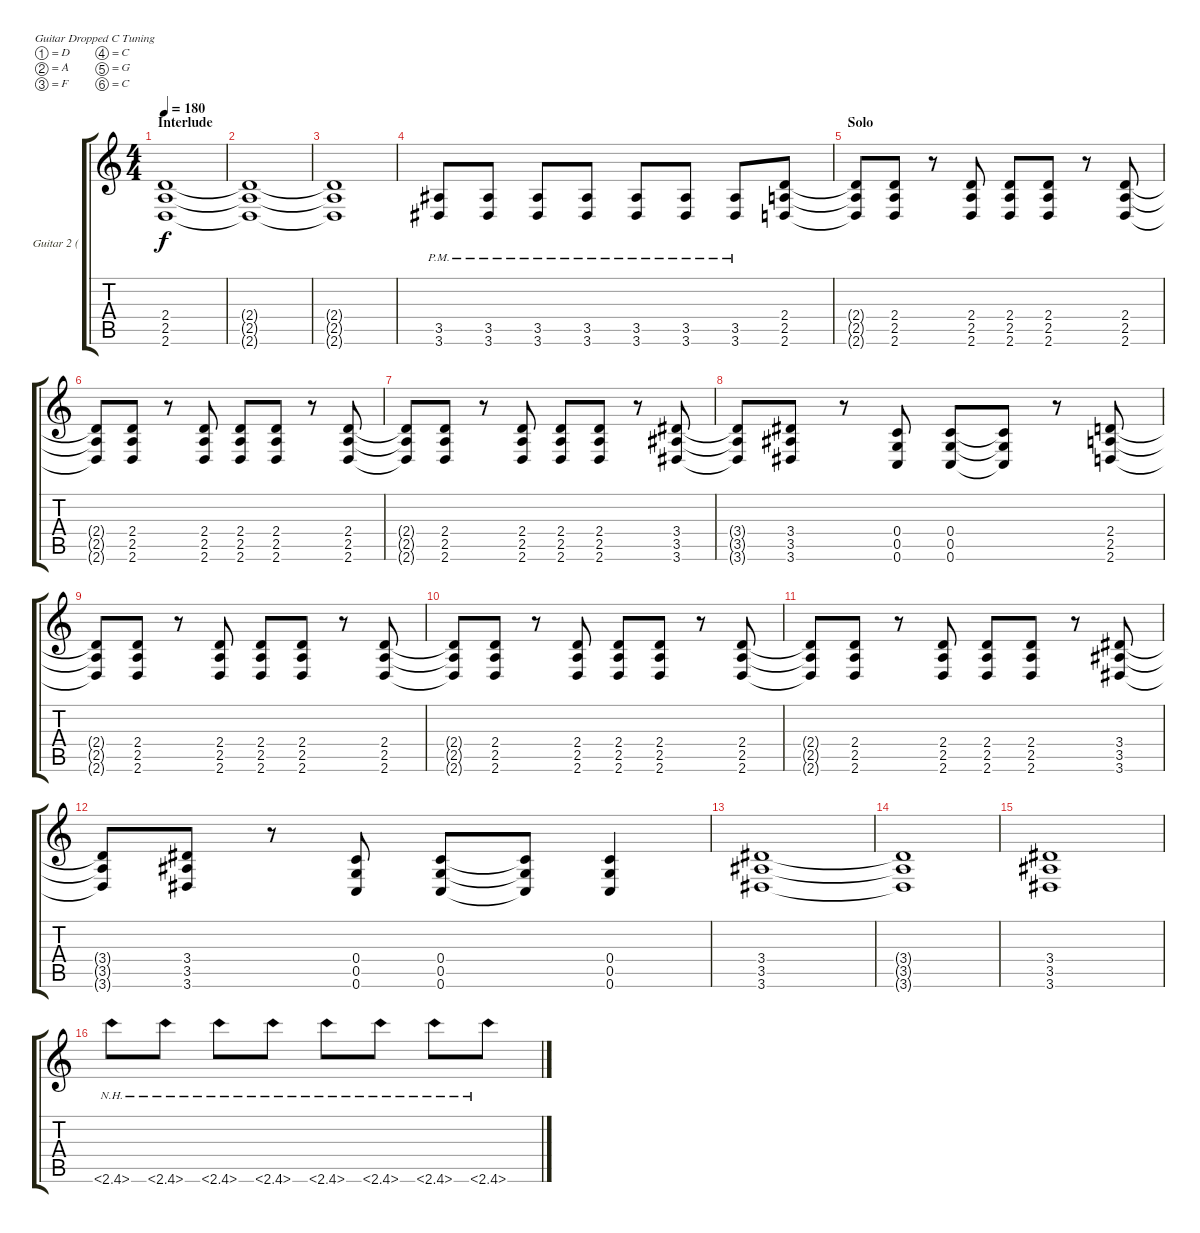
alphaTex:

\defaultSystemsLayout 4
\bracketExtendMode groupsimilarinstruments
\firstSystemTrackNameOrientation horizontal
\otherSystemsTrackNameOrientation horizontal
\track ("Guitar 2 (Rhythm) Left" "Guitar 2 (") {instrument distortionguitar}
\staff {score tabs}
\tuning (D4 A3 F3 C3 G2 C2)
\ts (4 4)
\section ("" "Interlude")
\tempo 180
\clef g2
\ks c
(2.4{t} 2.5{t} 2.6{t}).1{dy f} |
(2.4{t} 2.5{t} 2.6{t}).1 |
(2.6{t} 2.5{t} 2.4{t}).1 |
(3.5{pm} 3.6{pm}).8 (3.6{pm} 3.5{pm}).8 (3.6{pm} 3.5{pm}).8 (3.6{pm} 3.5{pm}).8 (3.6{pm} 3.5{pm}).8 (3.6{pm} 3.5{pm}).8 (3.6{pm} 3.5{pm}).8 (2.6 2.5 2.4).8 |
\section ("" "Solo")
(2.4{t} 2.5{t} 2.6{t}).8 (2.6 2.5 2.4).8 r.8 (2.6 2.5 2.4).8 (2.6 2.5 2.4).8 (2.6 2.5 2.4).8 r.8 (2.6 2.5 2.4).8 |
(2.6{t} 2.5{t} 2.4{t}).8 (2.4 2.5 2.6).8 r.8 (2.6 2.5 2.4).8 (2.6 2.5 2.4).8 (2.6 2.5 2.4).8 r.8 (2.6 2.5 2.4).8 |
(2.4{t} 2.5{t} 2.6{t}).8 (2.4 2.5 2.6).8 r.8 (2.6 2.5 2.4).8 (2.6 2.5 2.4).8 (2.6 2.4 2.5).8 r.8 (3.6 3.5 3.4).8 |
(3.6{t} 3.5{t} 3.4{t}).8 (3.4 3.5 3.6).8 r.8 (0.6 0.5 0.4).8 (0.4 0.5 0.6).8 (0.6{t} 0.5{t} 0.4{t}).8 r.8 (2.5 2.6 2.4).8 |
(2.4{t} 2.5{t} 2.6{t}).8 (2.6 2.5 2.4).8 r.8 (2.6 2.4 2.5).8 (2.6 2.5 2.4).8 (2.6 2.5 2.4).8 r.8 (2.6 2.5 2.4).8 |
(2.4{t} 2.5{t} 2.6{t}).8 (2.6 2.5 2.4).8 r.8 (2.6 2.4 2.5).8 (2.6 2.4 2.5).8 (2.6 2.4 2.5).8 r.8 (2.6 2.5 2.4).8 |
(2.5{t} 2.6{t} 2.4{t}).8 (2.4 2.5 2.6).8 r.8 (2.4 2.5 2.6).8 (2.6 2.4 2.5).8 (2.6 2.5 2.4).8 r.8 (3.6 3.5 3.4).8 |
(3.4{t} 3.5{t} 3.6{t}).8 (3.6 3.5 3.4).8 r.8 (0.4 0.5 0.6).8 (0.6 0.5 0.4).8 (0.4{t} 0.5{t} 0.6{t}).8 (0.6 0.5 0.4).4 |
(3.4 3.5 3.6).1 |
(3.6{t} 3.4{t} 3.5{t}).1 |
(3.5 3.6 3.4).1 |
2.6{nh}.8 2.6{nh}.8 2.6{nh}.8 2.6{nh}.8 2.6{nh}.8 2.6{nh}.8 2.6{nh}.8 2.6{nh}.8
